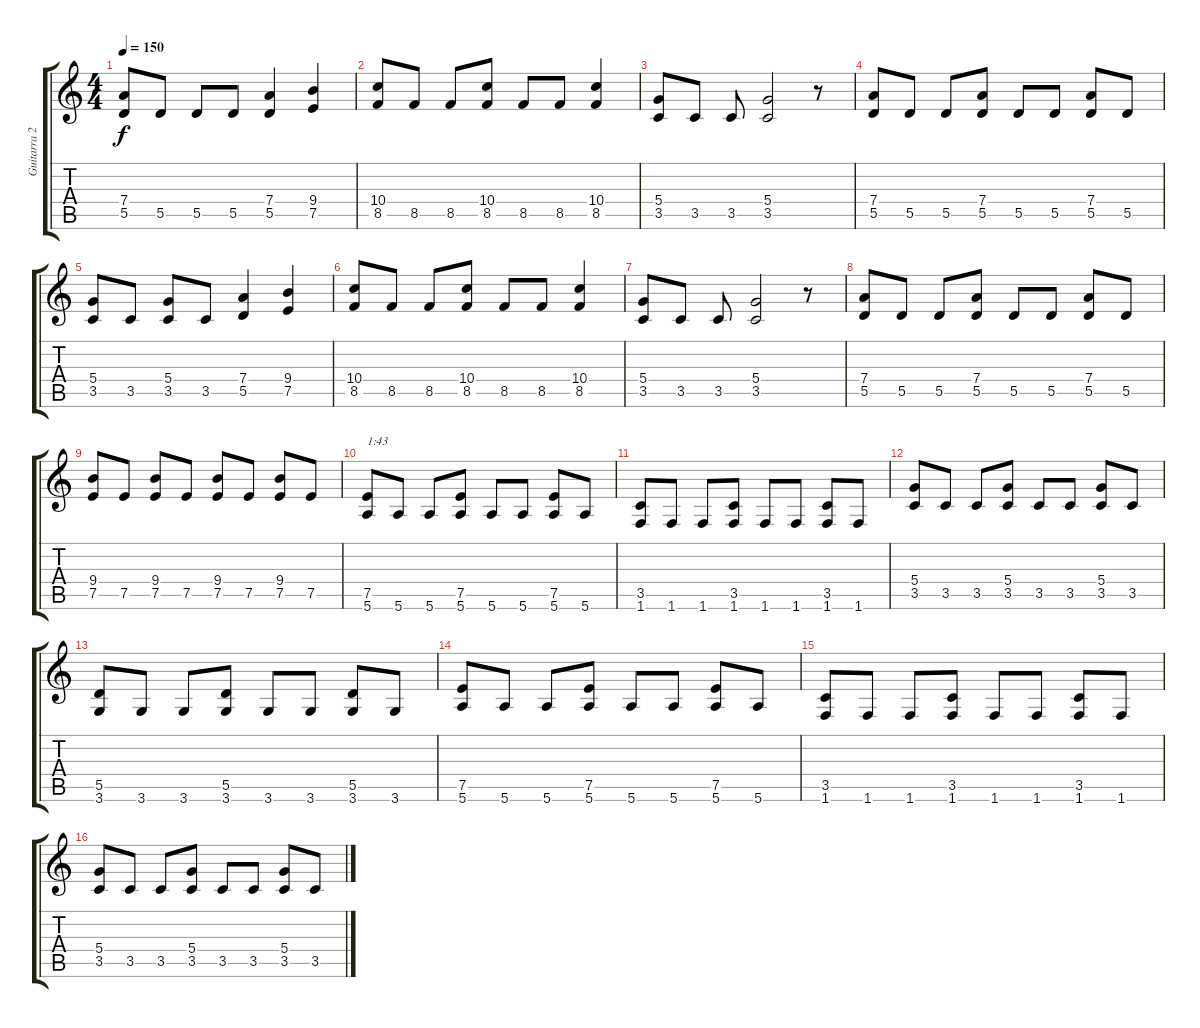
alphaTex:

\track ("Guitarra 2" "Guitarra 2") {instrument distortionguitar}
\staff {score tabs}
\tuning (E4 B3 G3 D3 A2 E2) {hide}
\ts (4 4)
\tempo 150
\clef g2
\ks c
(7.4 5.5).8{dy f} 5.5.8 5.5.8 5.5.8 (7.4 5.5).4 (9.4 7.5).4 |
(10.4 8.5).8 8.5.8 8.5.8 (10.4 8.5).8 8.5.8 8.5.8 (10.4 8.5).4 |
(5.4 3.5).8 3.5.8 3.5.8 (5.4 3.5).2 r.8 |
(7.4 5.5).8 5.5.8 5.5.8 (7.4 5.5).8 5.5.8 5.5.8 (7.4 5.5).8 5.5.8 |
(5.4 3.5).8 3.5.8 (5.4 3.5).8 3.5.8 (7.4 5.5).4 (9.4 7.5).4 |
(10.4 8.5).8 8.5.8 8.5.8 (10.4 8.5).8 8.5.8 8.5.8 (10.4 8.5).4 |
(5.4 3.5).8 3.5.8 3.5.8 (5.4 3.5).2 r.8 |
(7.4 5.5).8 5.5.8 5.5.8 (7.4 5.5).8 5.5.8 5.5.8 (7.4 5.5).8 5.5.8 |
(9.4 7.5).8 7.5.8 (9.4 7.5).8 7.5.8 (9.4 7.5).8 7.5.8 (9.4 7.5).8 7.5.8 |
(7.5 5.6).8{txt "1:43"} 5.6.8 5.6.8 (7.5 5.6).8 5.6.8 5.6.8 (7.5 5.6).8 5.6.8 |
(3.5 1.6).8 1.6.8 1.6.8 (3.5 1.6).8 1.6.8 1.6.8 (3.5 1.6).8 1.6.8 |
(5.4 3.5).8 3.5.8 3.5.8 (5.4 3.5).8 3.5.8 3.5.8 (5.4 3.5).8 3.5.8 |
(5.5 3.6).8 3.6.8 3.6.8 (5.5 3.6).8 3.6.8 3.6.8 (5.5 3.6).8 3.6.8 |
(7.5 5.6).8 5.6.8 5.6.8 (7.5 5.6).8 5.6.8 5.6.8 (7.5 5.6).8 5.6.8 |
(3.5 1.6).8 1.6.8 1.6.8 (3.5 1.6).8 1.6.8 1.6.8 (3.5 1.6).8 1.6.8 |
(5.4 3.5).8 3.5.8 3.5.8 (5.4 3.5).8 3.5.8 3.5.8 (5.4 3.5).8 3.5.8
